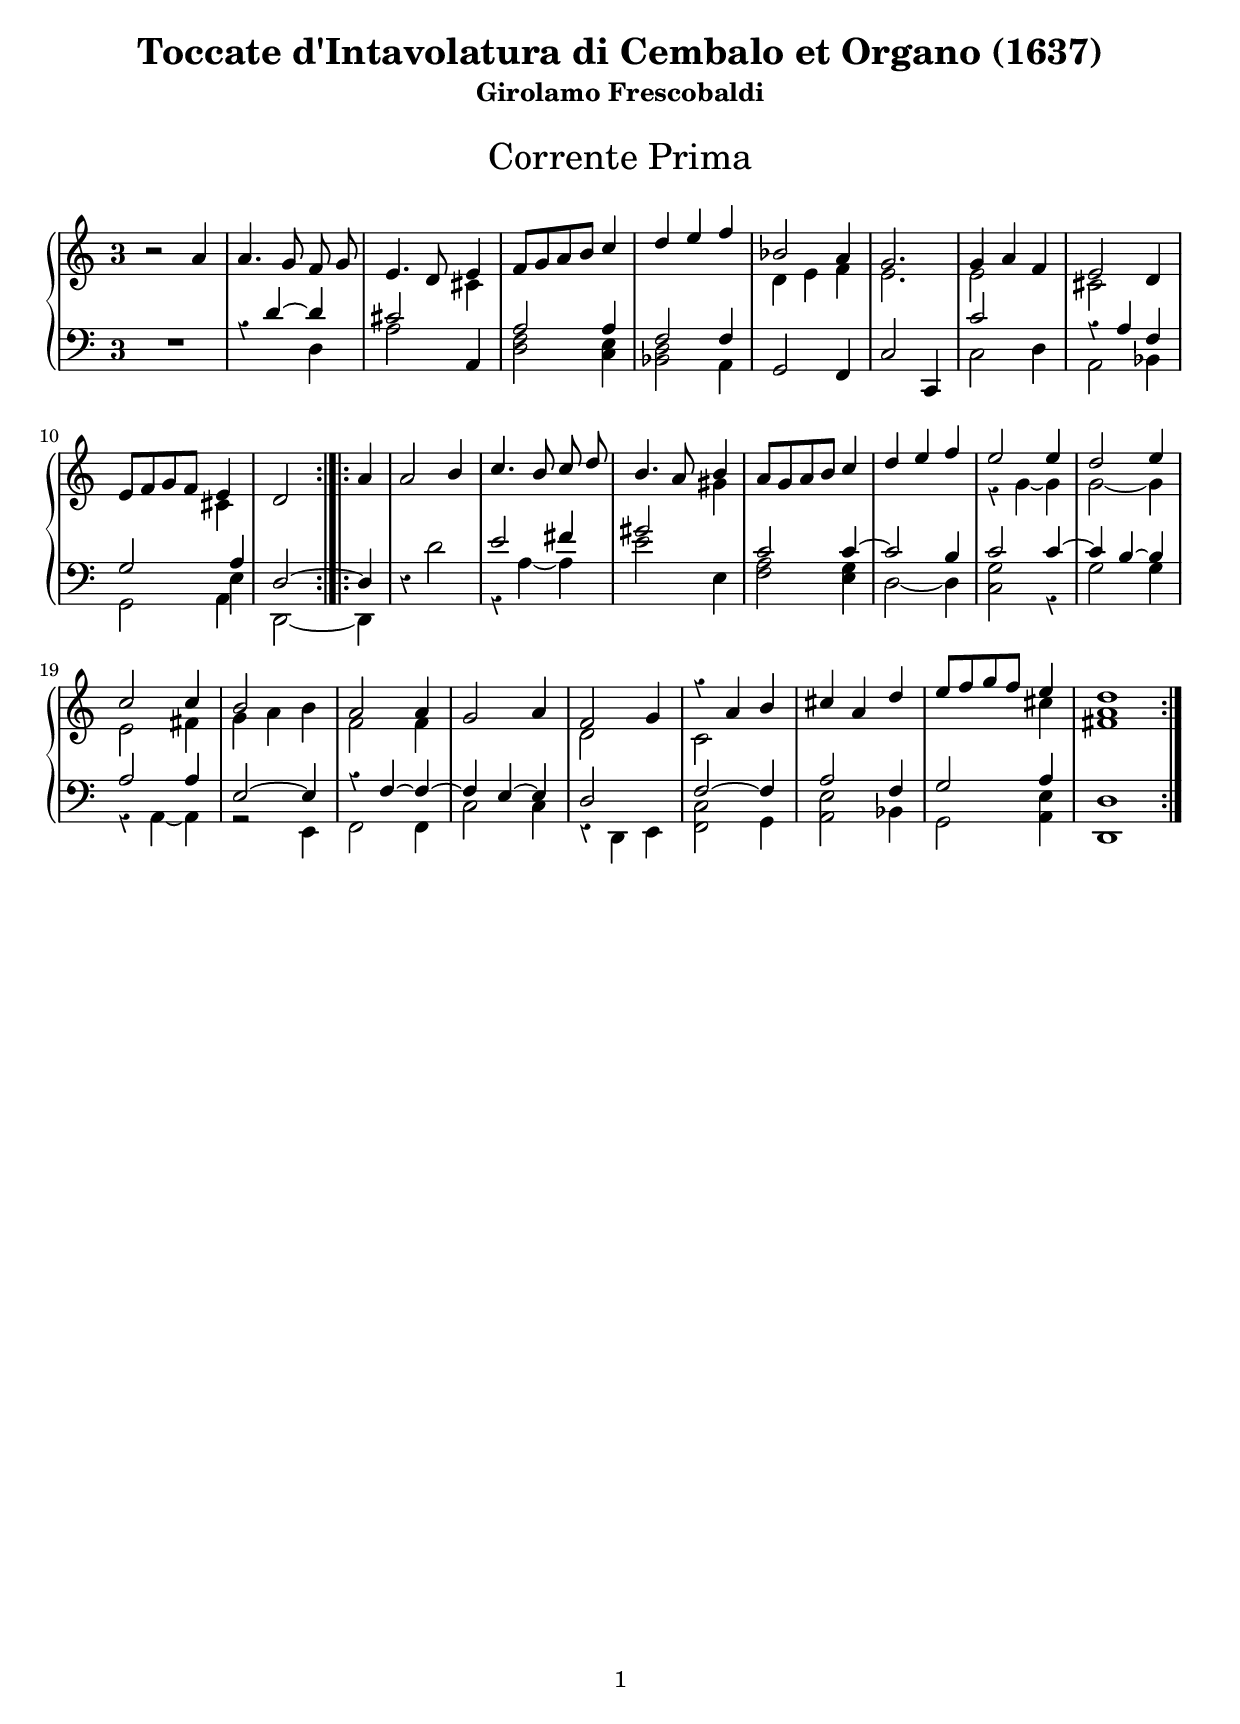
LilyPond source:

\version "2.18.2"
\language "english"

#(set-default-paper-size "a4")

\paper {
	top-margin = .8\cm
	bottom-margin = 0.8\cm
	max-systems-per-page = 7
	print-all-headers = ##t

	% Page numbers bottom, centered
	% From Lilypond Notation Reference section 3.2.2 Custom titles headers and footers
	print-page-number = ##t
	print-first-page-number = ##t
	oddHeaderMarkup = \markup \null
	evenHeaderMarkup = \markup \null
	oddFooterMarkup = \markup {
		\fill-line {
			\on-the-fly \print-page-number-check-first
			\fromproperty #'page:page-number-string
		}
	}
	evenFooterMarkup = \oddFooterMarkup
	}

\layout {
 	indent = #0
}


% Global title
\header {
	title = "Toccate d'Intavolatura di Cembalo et Organo (1637)"
	subtitle = "Girolamo Frescobaldi"
	composer = " " % To make space below title
}


%%%%%%%%%%%%%%%%%%%%%%
%%  Corrente Prima  %%
%%%%%%%%%%%%%%%%%%%%%%

CorrI_upst = \relative c'' {
	\clef treble
	\key c \major
	\time 3/4
	r2 a4 | a4. \autoBeamOff g8 f g \autoBeamOn |
	e4. d8 <<e4 \\ cs>>| \override Stem.direction=#UP f8 g a b c4 |
	d e f \revert Stem.directon | <<{bf,2 a4} \\ {d, e f}>> |
	<< g2. \\ e>> | << {g4 a} \\ e2>> f4 |
	<<e2 \\ cs>> d4 | e8 f g f <<e4 \\cs >> |
	d2 \bar ":|.|:" a'4 | a2 b4 |
	c4. \autoBeamOff b8 c d \autoBeamOn | b4. a8 <<b4 \\ gs>> |
	a8 g a b c4 | d e f |
	<<{e2 e4} \\ {r4 g, ~ g}>> | <<{d'2 e4} \\ {g,2 ~ g4}>> |
	<<{c2 c4} \\ {e,2 fs4}>> | <<{b2 s4} \\ {g4 a b}>> |
	<<{a2 a4} \\ {f2 f4}>> | g2 a4 |
	<<{f2 g4} \\ {d2 s4}>> | <<{r4 a' b} \\ {c,2 s4}>> |
	cs'4 a d | e8 f g f <<e4 \\ cs>> |
	<<d1*3/4 a fs>>
	\bar ":|."
	}

CorrI_downst = \relative c' {
	\clef bass
	\key c \major
	R2. | << {r4 d ~ d } \\ {s2 d,4}>> |
	<<cs'2 \\ a>> a,4 | <<a'2 \\ f d>> <<a'4 \\ e c>> |
	<<f2 \\ d bf>> <<f'4 \\ a,>> | g2 f4 |
	c'2 c,4 | <<c''2 \\ c,>> d4 |
	<<{r a'4 f} \\ {a,2 bf4}>> | <<g'2 \\ g,>> <<a'4 \\ e \\ \override Stem.direction=#DOWN a,\revert Stem.directon >> |
	<<{d2 ~ d4} \\ {d,2 ~ d4}>> | r4 d''2 |
	<<{e2 fs4} \\ {r4 a, ~ a}>> | <<gs'2 \\ e>> e,4 |
	<<c'2 \\ a f>> <<c'4 ~ \\ g e>> | <<c'2 \\ d, ~>> <<b'4 \\ d,>> |
	<<c'2 \\ g c,>> <<c'4 ~ \\ r>> | <<{c4 b ~ b} \\ {g2 g4}>> |
	<<{a2 a4} \\ {r4 a, ~ a}>> | <<{e'2 ~ e4} \\ {r2 e,4}>> |
	<<{r4 f' ~ f ~} \\ {f,2 f4}>> | <<{f'4 e ~ e} \\ {c2 c4}>> |
	<<{d2 s4} \\ {r4 d, e}>> | <<f'2 ~ \\ c f,>> <<f'4 \\ g,>> |
	<<a'2 \\ e a,>> <<f'4 \\ bf,>> | <<g'2 \\ g,>> <<a'4 \\ e a,>> |
	<<d1*3/4 d,>>
	}


\score {
	\header {
		title = \markup {\medium "Corrente Prima" }
		composer = ##f
		subtitle = ##f
	}
	\new PianoStaff <<
	\new Staff = "up" {
		#(set-accidental-style 'forget)
		\override Staff.TimeSignature.style = #'single-digit
		\override Staff.Rest.style = #'classical
		\override Script.padding = #0.55
		\CorrI_upst
		}
	\new Staff = "down" {
		#(set-accidental-style 'forget)
		\override Staff.TimeSignature.style = #'single-digit
		\override Staff.Rest.style = #'classical
		\override Script.padding = #0.2
		\CorrI_downst
		}
	>>
}

